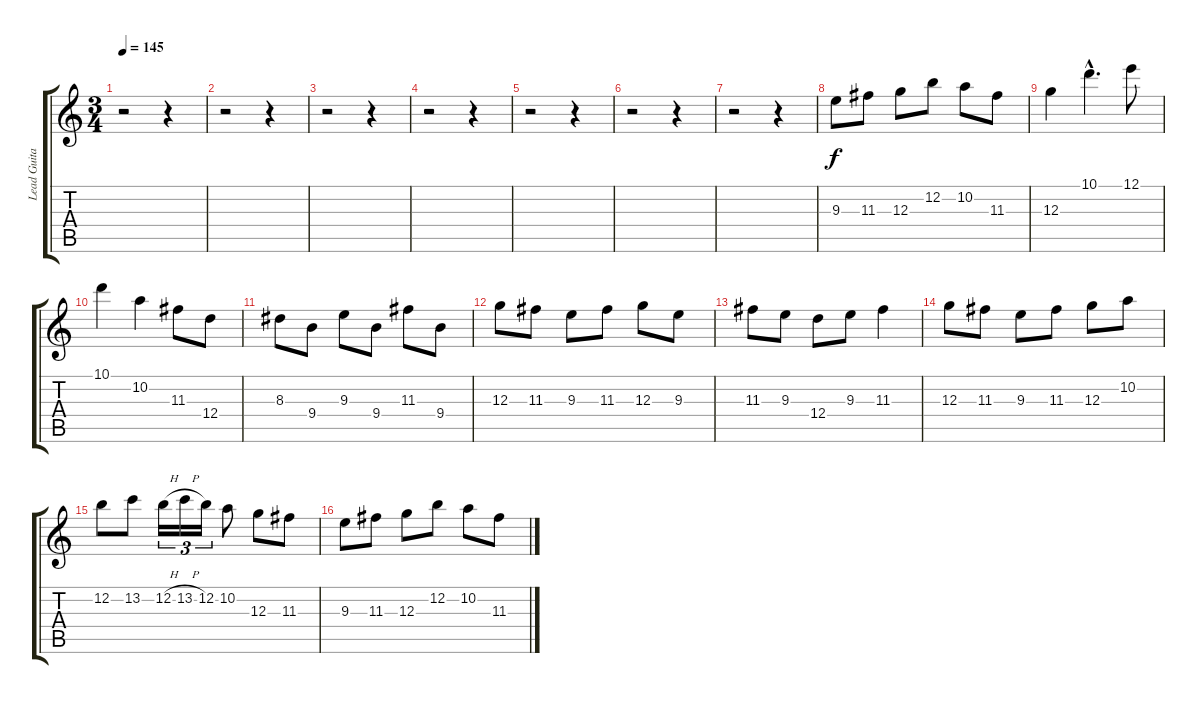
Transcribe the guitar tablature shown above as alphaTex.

\track ("Lead Guitar" "Lead Guita") {instrument distortionguitar}
\staff {score tabs}
\tuning (E4 B3 G3 D3 A2 E2) {hide}
\ts (3 4)
\tempo 145
\clef g2
\ks c
r.2{dy f} r.4 |
r.2 r.4 |
r.2 r.4 |
r.2 r.4 |
r.2 r.4 |
r.2 r.4 |
r.2 r.4 |
9.3.8 11.3.8 12.3.8 12.2.8 10.2.8 11.3.8 |
12.3.4 10.1{hac}.4{d} 12.1.8 |
10.1.4 10.2.4 11.3.8 12.4.8 |
8.3.8 9.4.8 9.3.8 9.4.8 11.3.8 9.4.8 |
12.3.8 11.3.8 9.3.8 11.3.8 12.3.8 9.3.8 |
11.3.8 9.3.8 12.4.8 9.3.8 11.3.4 |
12.3.8 11.3.8 9.3.8 11.3.8 12.3.8 10.2.8 |
12.2.8 13.2.8 12.2{h}.16{tu (3 2)} 13.2{h}.16{tu (3 2)} 12.2.16{tu (3 2)} 10.2.8 12.3.8 11.3.8 |
9.3.8 11.3.8 12.3.8 12.2.8 10.2.8 11.3.8
